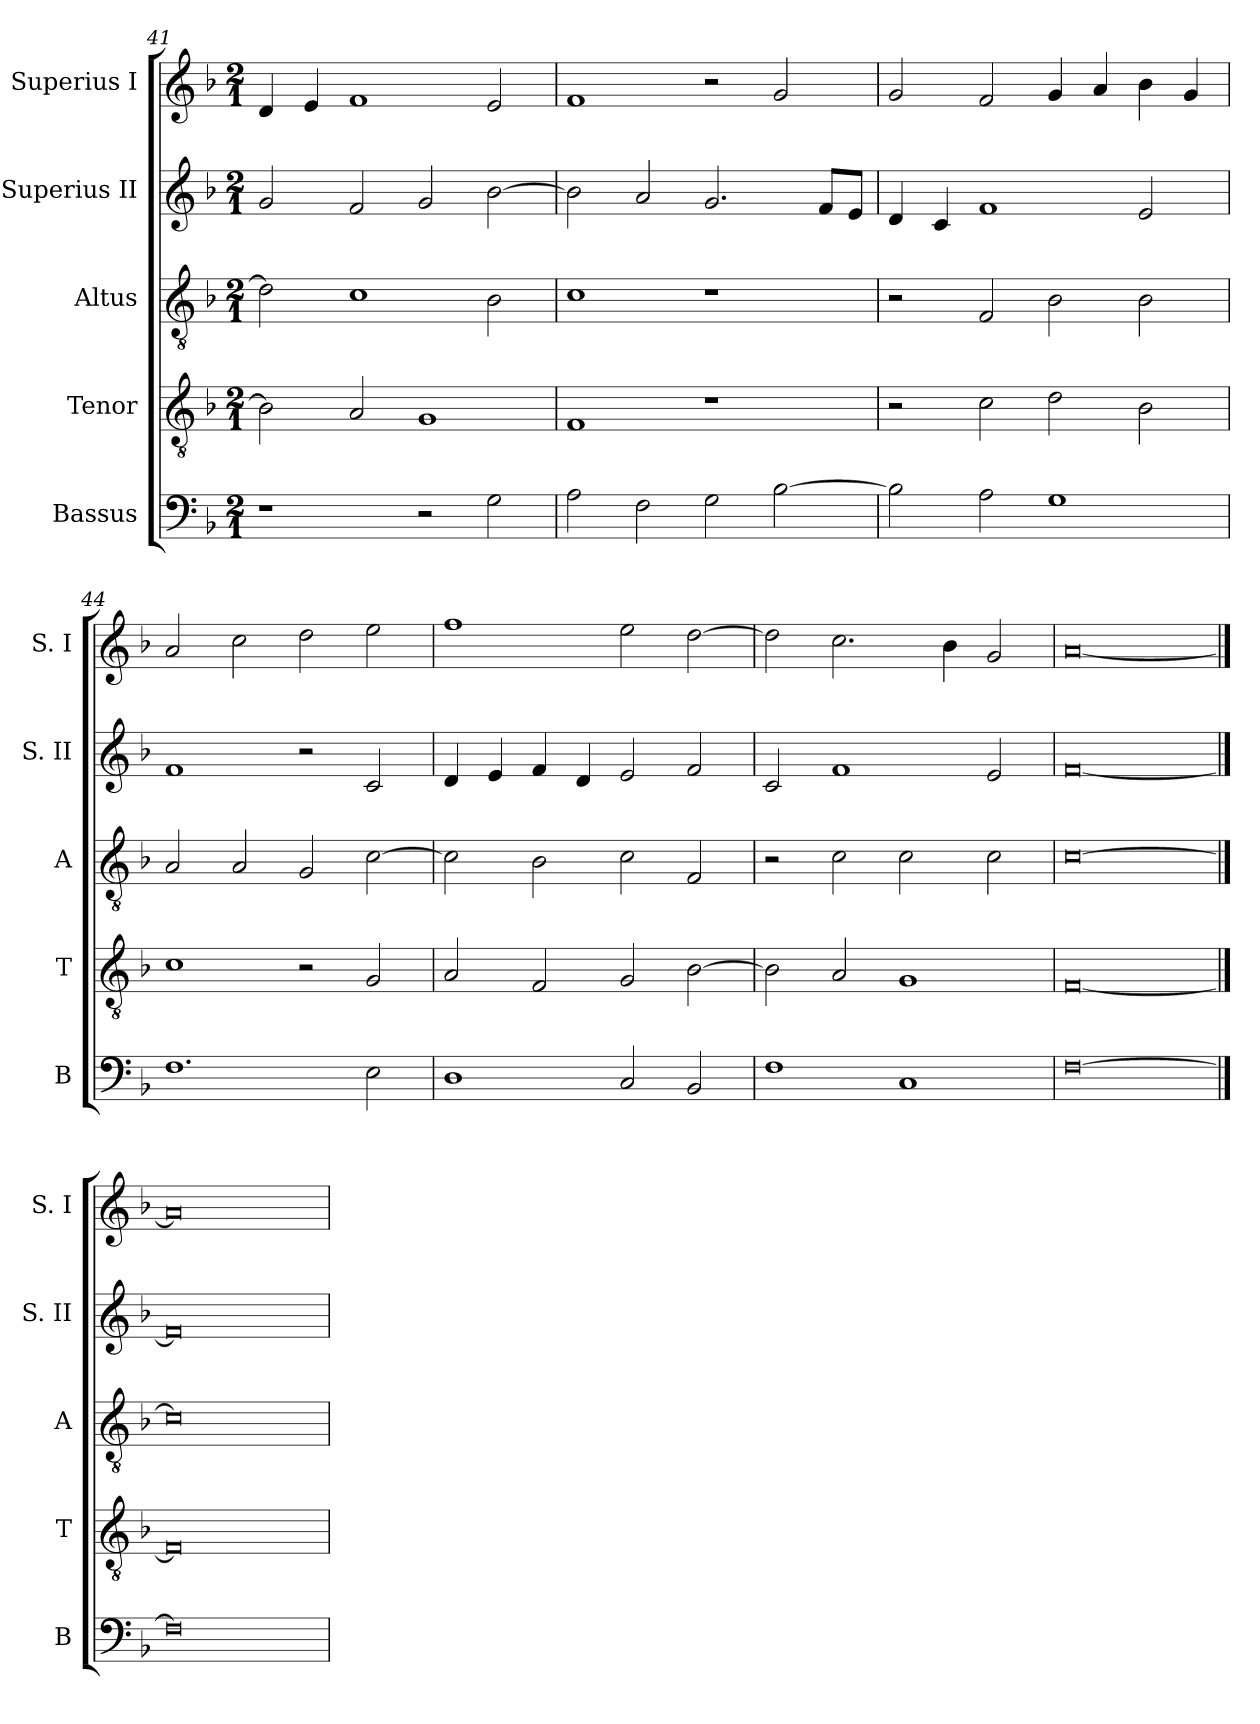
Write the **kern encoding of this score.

**kern	**kern	**kern	**kern	**kern
*part5	*part4	*part3	*part2	*part1
*staff5	*staff4	*staff3	*staff2	*staff1
*I"Bassus	*I"Tenor	*I"Altus	*I"Superius II	*I"Superius I
*I'B	*I'T	*I'A	*I'S. II	*I'S. I
*clefF4	*clefGv2	*clefGv2	*clefG2	*clefG2
*k[b-]	*k[b-]	*k[b-]	*k[b-]	*k[b-]
*F:	*F:	*F:	*F:	*F:
*M2/1	*M2/1	*M2/1	*M2/1	*M2/1
=41	=41	=41	=41	=41
1r	2B-]	2d]	2g	4d
.	.	.	.	4e
.	2A	1c	2f	1f
2r	1G	.	2g	.
2G	.	2B-	[2b-	2e
=42	=42	=42	=42	=42
2A	1F	1c	2b-]	1f
2F	.	.	2a	.
2G	1r	1r	2.g	2r
[2B-	.	.	.	2g
.	.	.	8fL	.
.	.	.	8eJ	.
=43	=43	=43	=43	=43
2B-]	2r	2r	4d	2g
.	.	.	4c	.
2A	2c	2F	1f	2f
1G	2d	2B-	.	4g
.	.	.	.	4a
.	2B-	2B-	2e	4b-
.	.	.	.	4g
=44	=44	=44	=44	=44
1.F	1c	2A	1f	2a
.	.	2A	.	2cc
.	2r	2G	2r	2dd
2E	2G	[2c	2c	2ee
=45	=45	=45	=45	=45
1D	2A	2c]	4d	1ff
.	.	.	4e	.
.	2F	2B-	4f	.
.	.	.	4d	.
2C	2G	2c	2e	2ee
2BB-	[2B-	2F	2f	[2dd
=46	=46	=46	=46	=46
1F	2B-]	2r	2c	2dd]
.	2A	2c	1f	2.cc
1C	1G	2c	.	.
.	.	.	.	4b-
.	.	2c	2e	2g
=47	=47	=47	=47	=47
[0F	[0F	[0c	[0f	[0a
==48	==48	==48	==48	==48
0F]	0F]	0c]	0f]	0a]
=	=	=	=	=
*-	*-	*-	*-	*-
